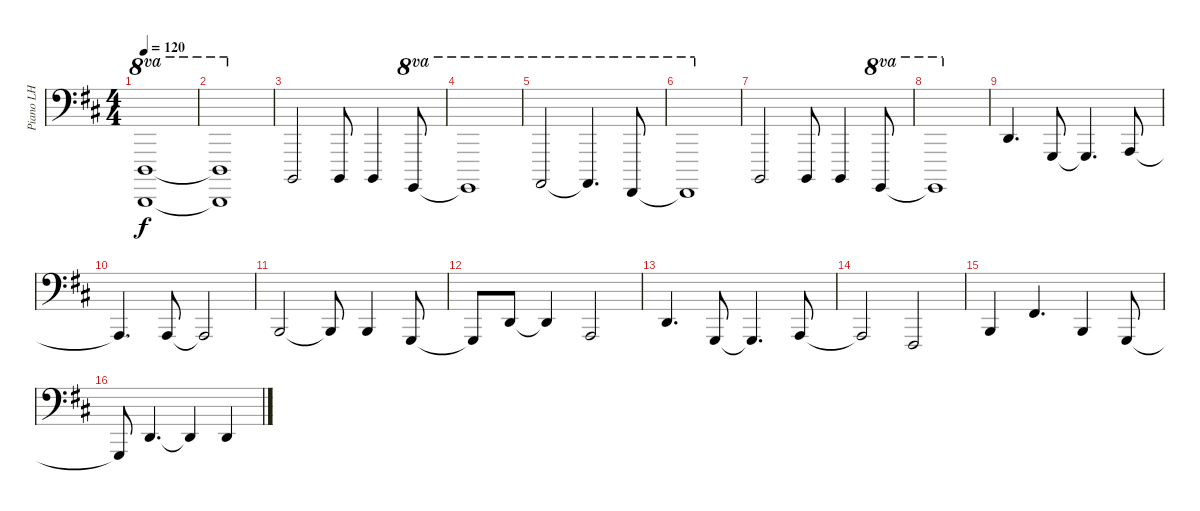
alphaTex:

\track ("Piano LH" "Piano LH") {instrument brightacousticpiano}
\staff {score}
\tuning (C3 G2 D2 A1 E1 B0) {hide}
\ts (4 4)
\tempo 120
\clef f4
\ks d
(0.3 3.6).1{ot 8va dy f} |
(0.3{t} 3.6{t}).1{ot 8va} |
0.6.2 0.6.8 0.6.4 3.5.8{ot 8va} |
3.5{t}.1{ot 8va} |
0.4.2{ot 8va} 0.4{t}.4{d ot 8va} 2.5.8{ot 8va} |
2.5{t}.1{ot 8va} |
0.6.2 0.6.8 0.6.4 3.5.8{ot 8va} |
3.5{t}.1{ot 8va} |
0.3.4{d} 3.5.8 3.5{t}.4{d} 0.4.8 |
0.4{t}.4{d} 0.4.8 0.4{t}.2 |
2.4.2 2.4{t}.8 2.4.4 3.5.8 |
3.5{t}.8 0.3.8 0.3{t}.4 0.4.2 |
0.3.4{d} 3.5.8 3.5{t}.4{d} 0.4.8 |
0.4{t}.2 2.5.2 |
2.4.4 4.3.4{d} 2.4.4 3.5.8 |
3.5{t}.8 0.3.4{d} 0.3{t}.4 0.3.4
